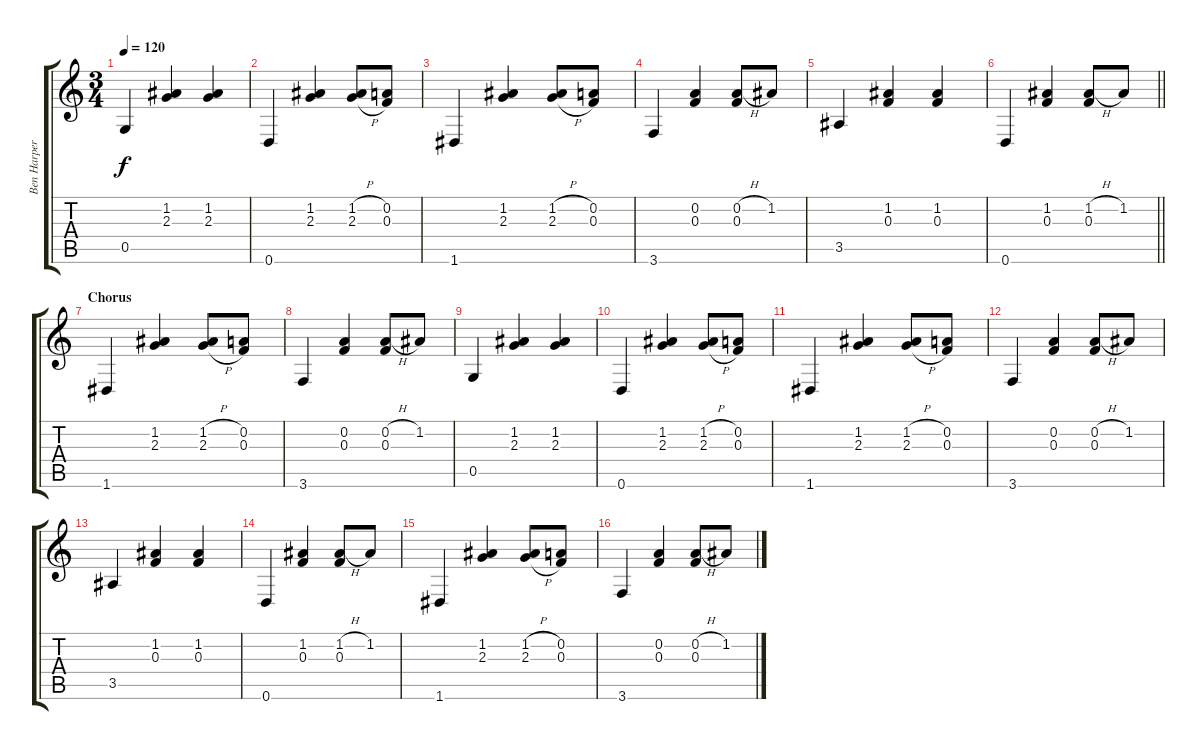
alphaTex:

\track ("Ben Harper" "Ben Harper") {instrument acousticguitarsteel}
\staff {score tabs}
\tuning (D4 A3 F3 C3 G2 D2) {hide}
\ts (3 4)
\tempo 120
\clef g2
\ks c
0.5.4{dy f} (1.2 2.3).4 (1.2 2.3).4 |
0.6.4 (1.2 2.3).4 (1.2{h} 2.3{h}).8 (0.2 0.3).8 |
1.6.4 (1.2 2.3).4 (1.2{h} 2.3{h}).8 (0.2 0.3).8 |
3.6.4 (0.2 0.3).4 (0.2{h} 0.3).8 1.2.8 |
3.5.4 (1.2 0.3).4 (1.2 0.3).4 |
\barLineRight lightlight
0.6.4 (1.2 0.3).4 (1.2{h} 0.3).8 1.2.8 |
\section ("" "Chorus")
1.6.4 (1.2 2.3).4 (1.2{h} 2.3{h}).8 (0.2 0.3).8 |
3.6.4 (0.2 0.3).4 (0.2{h} 0.3).8 1.2.8 |
0.5.4 (1.2 2.3).4 (1.2 2.3).4 |
0.6.4 (1.2 2.3).4 (1.2{h} 2.3{h}).8 (0.2 0.3).8 |
1.6.4 (1.2 2.3).4 (1.2{h} 2.3{h}).8 (0.2 0.3).8 |
3.6.4 (0.2 0.3).4 (0.2{h} 0.3).8 1.2.8 |
3.5.4 (1.2 0.3).4 (1.2 0.3).4 |
0.6.4 (1.2 0.3).4 (1.2{h} 0.3).8 1.2.8 |
1.6.4 (1.2 2.3).4 (1.2{h} 2.3{h}).8 (0.2 0.3).8 |
3.6.4 (0.2 0.3).4 (0.2{h} 0.3).8 1.2.8
